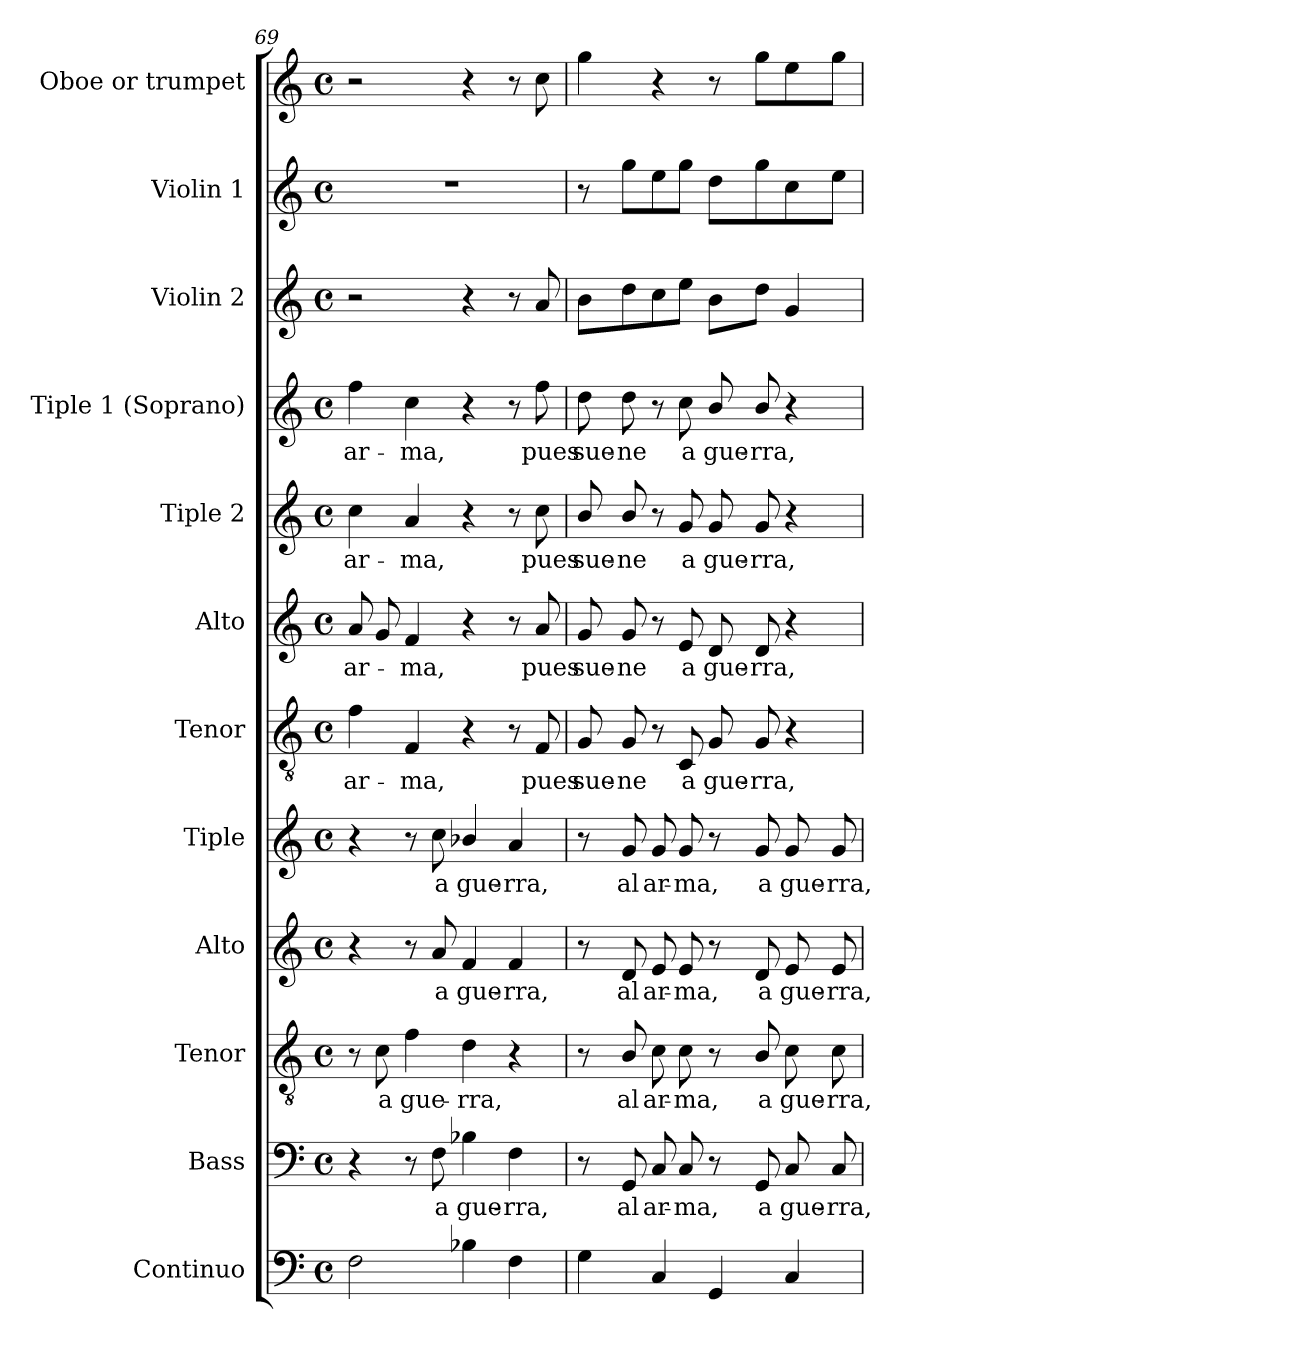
**kern	**kern	**text	**kern	**text	**kern	**text	**kern	**text	**kern	**text	**kern	**text	**kern	**text	**kern	**text	**kern	**kern	**kern
*part12	*part11	*part11	*part10	*part10	*part9	*part9	*part8	*part8	*part7	*part7	*part6	*part6	*part5	*part5	*part4	*part4	*part3	*part2	*part1
*staff12	*staff11	*staff11	*staff10	*staff10	*staff9	*staff9	*staff8	*staff8	*staff7	*staff7	*staff6	*staff6	*staff5	*staff5	*staff4	*staff4	*staff3	*staff2	*staff1
*I"Continuo	*I"Bass	*	*I"Tenor	*	*I"Alto	*	*I"Tiple	*	*I"Tenor	*	*I"Alto	*	*I"Tiple 2	*	*I"Tiple 1 (Soprano)	*	*I"Violin 2	*I"Violin 1	*I"Oboe or trumpet
*	*I'B.	*	*I'T.	*	*I'A.	*	*	*	*I'T.	*	*I'A.	*	*	*	*I'S1.	*	*I'Vln. 2	*I'Vln. 1	*I'Ob.
*clefF4	*clefF4	*	*clefGv2	*	*clefG2	*	*clefG2	*	*clefGv2	*	*clefG2	*	*clefG2	*	*clefG2	*	*clefG2	*clefG2	*clefG2
*	*	*	*ITrd7c12	*	*	*	*	*	*ITrd7c12	*	*	*	*	*	*	*	*	*	*
*k[]	*k[]	*	*k[]	*	*k[]	*	*k[]	*	*k[]	*	*k[]	*	*k[]	*	*k[]	*	*k[]	*k[]	*k[]
*C:	*C:	*	*C:	*	*C:	*	*C:	*	*C:	*	*C:	*	*C:	*	*C:	*	*C:	*C:	*C:
*M4/4	*M4/4	*	*M4/4	*	*M4/4	*	*M4/4	*	*M4/4	*	*M4/4	*	*M4/4	*	*M4/4	*	*M4/4	*M4/4	*M4/4
*met(c)	*met(c)	*	*met(c)	*	*met(c)	*	*met(c)	*	*met(c)	*	*met(c)	*	*met(c)	*	*met(c)	*	*met(c)	*met(c)	*met(c)
=69	=69	=69	=69	=69	=69	=69	=69	=69	=69	=69	=69	=69	=69	=69	=69	=69	=69	=69	=69
!	!	!	!	!	!	!	!	!	!	!LO:LY:b:color=#000000	!	!	!	!	!	!	!	!	!
!	!	!	!	!	!	!	!	!	!	!	!	!LO:LY:b:color=#000000	!	!	!	!	!	!	!
!	!	!	!	!	!	!	!	!	!	!	!	!	!	!LO:LY:b:color=#000000	!	!	!	!	!
!	!	!	!	!	!	!	!	!	!	!	!	!	!	!	!	!LO:LY:b:color=#000000	!	!	!
2Fi\	4r	.	8r	.	4r	.	4r	.	4Fi\	ar-	8ai/	ar-	4cci\	ar-	4ffi\	ar-	2r	1r	2r
!	!	!	!	!LO:LY:b:color=#000000	!	!	!	!	!	!	!	!	!	!	!	!	!	!	!
.	.	.	8Ci\	a	.	.	.	.	.	.	8gi/	.	.	.	.	.	.	.	.
!	!	!	!	!LO:LY:b:color=#000000	!	!	!	!	!	!	!	!	!	!	!	!	!	!	!
!	!	!	!	!	!	!	!	!	!	!LO:LY:b:color=#000000	!	!	!	!	!	!	!	!	!
!	!	!	!	!	!	!	!	!	!	!	!	!LO:LY:b:color=#000000	!	!	!	!	!	!	!
!	!	!	!	!	!	!	!	!	!	!	!	!	!	!LO:LY:b:color=#000000	!	!	!	!	!
!	!	!	!	!	!	!	!	!	!	!	!	!	!	!	!	!LO:LY:b:color=#000000	!	!	!
.	8r	.	4Fi\	gue-	8r	.	8r	.	4FFi/	-ma,	4fi/	-ma,	4ai/	-ma,	4cci\	-ma,	.	.	.
!	!	!LO:LY:b:color=#000000	!	!	!	!	!	!	!	!	!	!	!	!	!	!	!	!	!
!	!	!	!	!	!	!LO:LY:b:color=#000000	!	!	!	!	!	!	!	!	!	!	!	!	!
!	!	!	!	!	!	!	!	!LO:LY:b:color=#000000	!	!	!	!	!	!	!	!	!	!	!
.	8Fi\	a	.	.	8ai/	a	8cci\	a	.	.	.	.	.	.	.	.	.	.	.
!	!	!LO:LY:b:color=#000000	!	!	!	!	!	!	!	!	!	!	!	!	!	!	!	!	!
!	!	!	!	!LO:LY:b:color=#000000	!	!	!	!	!	!	!	!	!	!	!	!	!	!	!
!	!	!	!	!	!	!LO:LY:b:color=#000000	!	!	!	!	!	!	!	!	!	!	!	!	!
!	!	!	!	!	!	!	!	!LO:LY:b:color=#000000	!	!	!	!	!	!	!	!	!	!	!
4B-Xi\	4B-Xi\	gue-	4Di\	-rra,	4fi/	gue-	4b-Xi/	gue-	4r	.	4r	.	4r	.	4r	.	4r	.	4r
!	!	!LO:LY:b:color=#000000	!	!	!	!	!	!	!	!	!	!	!	!	!	!	!	!	!
!	!	!	!	!	!	!LO:LY:b:color=#000000	!	!	!	!	!	!	!	!	!	!	!	!	!
!	!	!	!	!	!	!	!	!LO:LY:b:color=#000000	!	!	!	!	!	!	!	!	!	!	!
4Fi\	4Fi\	-rra,	4r	.	4fi/	-rra,	4ai/	-rra,	8r	.	8r	.	8r	.	8r	.	8r	.	8r
!	!	!	!	!	!	!	!	!	!	!LO:LY:b:color=#000000	!	!	!	!	!	!	!	!	!
!	!	!	!	!	!	!	!	!	!	!	!	!LO:LY:b:color=#000000	!	!	!	!	!	!	!
!	!	!	!	!	!	!	!	!	!	!	!	!	!	!LO:LY:b:color=#000000	!	!	!	!	!
!	!	!	!	!	!	!	!	!	!	!	!	!	!	!	!	!LO:LY:b:color=#000000	!	!	!
.	.	.	.	.	.	.	.	.	8FFi/	pues	8ai/	pues	8cci\	pues	8ffi\	pues	8ai/	.	8cci\
=70	=70	=70	=70	=70	=70	=70	=70	=70	=70	=70	=70	=70	=70	=70	=70	=70	=70	=70	=70
!	!	!	!	!	!	!	!	!	!	!LO:LY:b:color=#000000	!	!	!	!	!	!	!	!	!
!	!	!	!	!	!	!	!	!	!	!	!	!LO:LY:b:color=#000000	!	!	!	!	!	!	!
!	!	!	!	!	!	!	!	!	!	!	!	!	!	!LO:LY:b:color=#000000	!	!	!	!	!
!	!	!	!	!	!	!	!	!	!	!	!	!	!	!	!	!LO:LY:b:color=#000000	!	!	!
4Gi\	8r	.	8r	.	8r	.	8r	.	8GGi/	sue-	8gi/	sue-	8bi/	sue-	8ddi\	sue-	8bi\L	8r	4ggi\
!	!	!LO:LY:b:color=#000000	!	!	!	!	!	!	!	!	!	!	!	!	!	!	!	!	!
!	!	!	!	!LO:LY:b:color=#000000	!	!	!	!	!	!	!	!	!	!	!	!	!	!	!
!	!	!	!	!	!	!LO:LY:b:color=#000000	!	!	!	!	!	!	!	!	!	!	!	!	!
!	!	!	!	!	!	!	!	!LO:LY:b:color=#000000	!	!	!	!	!	!	!	!	!	!	!
!	!	!	!	!	!	!	!	!	!	!LO:LY:b:color=#000000	!	!	!	!	!	!	!	!	!
!	!	!	!	!	!	!	!	!	!	!	!	!LO:LY:b:color=#000000	!	!	!	!	!	!	!
!	!	!	!	!	!	!	!	!	!	!	!	!	!	!LO:LY:b:color=#000000	!	!	!	!	!
!	!	!	!	!	!	!	!	!	!	!	!	!	!	!	!	!LO:LY:b:color=#000000	!	!	!
.	8GGi/	al	8BBi/	al	8di/	al	8gi/	al	8GGi/	-ne	8gi/	-ne	8bi/	-ne	8ddi\	-ne	8ddi\	8ggi\L	.
!	!	!LO:LY:b:color=#000000	!	!	!	!	!	!	!	!	!	!	!	!	!	!	!	!	!
!	!	!	!	!LO:LY:b:color=#000000	!	!	!	!	!	!	!	!	!	!	!	!	!	!	!
!	!	!	!	!	!	!LO:LY:b:color=#000000	!	!	!	!	!	!	!	!	!	!	!	!	!
!	!	!	!	!	!	!	!	!LO:LY:b:color=#000000	!	!	!	!	!	!	!	!	!	!	!
4Ci/	8Ci/	ar-	8Ci\	ar-	8ei/	ar-	8gi/	ar-	8r	.	8r	.	8r	.	8r	.	8cci\	8eei\	4r
!	!	!LO:LY:b:color=#000000	!	!	!	!	!	!	!	!	!	!	!	!	!	!	!	!	!
!	!	!	!	!LO:LY:b:color=#000000	!	!	!	!	!	!	!	!	!	!	!	!	!	!	!
!	!	!	!	!	!	!LO:LY:b:color=#000000	!	!	!	!	!	!	!	!	!	!	!	!	!
!	!	!	!	!	!	!	!	!LO:LY:b:color=#000000	!	!	!	!	!	!	!	!	!	!	!
!	!	!	!	!	!	!	!	!	!	!LO:LY:b:color=#000000	!	!	!	!	!	!	!	!	!
!	!	!	!	!	!	!	!	!	!	!	!	!LO:LY:b:color=#000000	!	!	!	!	!	!	!
!	!	!	!	!	!	!	!	!	!	!	!	!	!	!LO:LY:b:color=#000000	!	!	!	!	!
!	!	!	!	!	!	!	!	!	!	!	!	!	!	!	!	!LO:LY:b:color=#000000	!	!	!
.	8Ci/	-ma,	8Ci\	-ma,	8ei/	-ma,	8gi/	-ma,	8CCi/	a	8ei/	a	8gi/	a	8cci\	a	8eei\J	8ggi\J	.
!	!	!	!	!	!	!	!	!	!	!LO:LY:b:color=#000000	!	!	!	!	!	!	!	!	!
!	!	!	!	!	!	!	!	!	!	!	!	!LO:LY:b:color=#000000	!	!	!	!	!	!	!
!	!	!	!	!	!	!	!	!	!	!	!	!	!	!LO:LY:b:color=#000000	!	!	!	!	!
!	!	!	!	!	!	!	!	!	!	!	!	!	!	!	!	!LO:LY:b:color=#000000	!	!	!
4GGi/	8r	.	8r	.	8r	.	8r	.	8GGi/	gue-	8di/	gue-	8gi/	gue-	8bi/	gue-	8bi\L	8ddi\L	8r
!	!	!LO:LY:b:color=#000000	!	!	!	!	!	!	!	!	!	!	!	!	!	!	!	!	!
!	!	!	!	!LO:LY:b:color=#000000	!	!	!	!	!	!	!	!	!	!	!	!	!	!	!
!	!	!	!	!	!	!LO:LY:b:color=#000000	!	!	!	!	!	!	!	!	!	!	!	!	!
!	!	!	!	!	!	!	!	!LO:LY:b:color=#000000	!	!	!	!	!	!	!	!	!	!	!
!	!	!	!	!	!	!	!	!	!	!LO:LY:b:color=#000000	!	!	!	!	!	!	!	!	!
!	!	!	!	!	!	!	!	!	!	!	!	!LO:LY:b:color=#000000	!	!	!	!	!	!	!
!	!	!	!	!	!	!	!	!	!	!	!	!	!	!LO:LY:b:color=#000000	!	!	!	!	!
!	!	!	!	!	!	!	!	!	!	!	!	!	!	!	!	!LO:LY:b:color=#000000	!	!	!
.	8GGi/	a	8BBi/	a	8di/	a	8gi/	a	8GGi/	-rra,	8di/	-rra,	8gi/	-rra,	8bi/	-rra,	8ddi\J	8ggi\	8ggi\L
!	!	!LO:LY:b:color=#000000	!	!	!	!	!	!	!	!	!	!	!	!	!	!	!	!	!
!	!	!	!	!LO:LY:b:color=#000000	!	!	!	!	!	!	!	!	!	!	!	!	!	!	!
!	!	!	!	!	!	!LO:LY:b:color=#000000	!	!	!	!	!	!	!	!	!	!	!	!	!
!	!	!	!	!	!	!	!	!LO:LY:b:color=#000000	!	!	!	!	!	!	!	!	!	!	!
4Ci/	8Ci/	gue-	8Ci\	gue-	8ei/	gue-	8gi/	gue-	4r	.	4r	.	4r	.	4r	.	4gi/	8cci\	8eei\
!	!	!LO:LY:b:color=#000000	!	!	!	!	!	!	!	!	!	!	!	!	!	!	!	!	!
!	!	!	!	!LO:LY:b:color=#000000	!	!	!	!	!	!	!	!	!	!	!	!	!	!	!
!	!	!	!	!	!	!LO:LY:b:color=#000000	!	!	!	!	!	!	!	!	!	!	!	!	!
!	!	!	!	!	!	!	!	!LO:LY:b:color=#000000	!	!	!	!	!	!	!	!	!	!	!
.	8Ci/	-rra,	8Ci\	-rra,	8ei/	-rra,	8gi/	-rra,	.	.	.	.	.	.	.	.	.	8eei\J	8ggi\J
=	=	=	=	=	=	=	=	=	=	=	=	=	=	=	=	=	=	=	=
*-	*-	*-	*-	*-	*-	*-	*-	*-	*-	*-	*-	*-	*-	*-	*-	*-	*-	*-	*-
